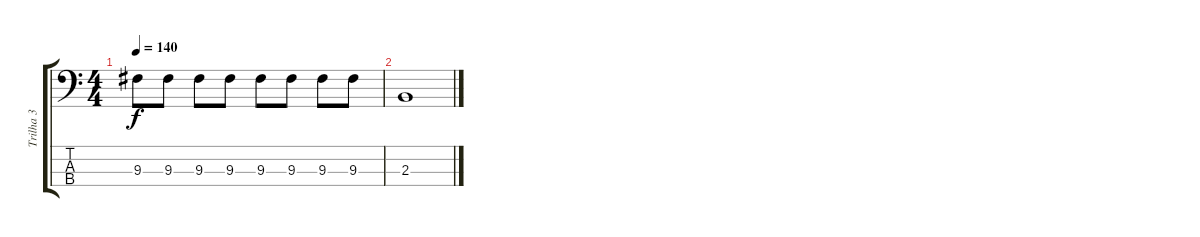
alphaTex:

\track ("Trilha 3" "Trilha 3") {instrument electricbassfinger}
\staff {score tabs}
\tuning (G2 D2 A1 E1) {hide}
\ts (4 4)
\tempo 140
\clef f4
\ks c
9.3.8{dy f} 9.3.8 9.3.8 9.3.8 9.3.8 9.3.8 9.3.8 9.3.8 |
2.3.1
